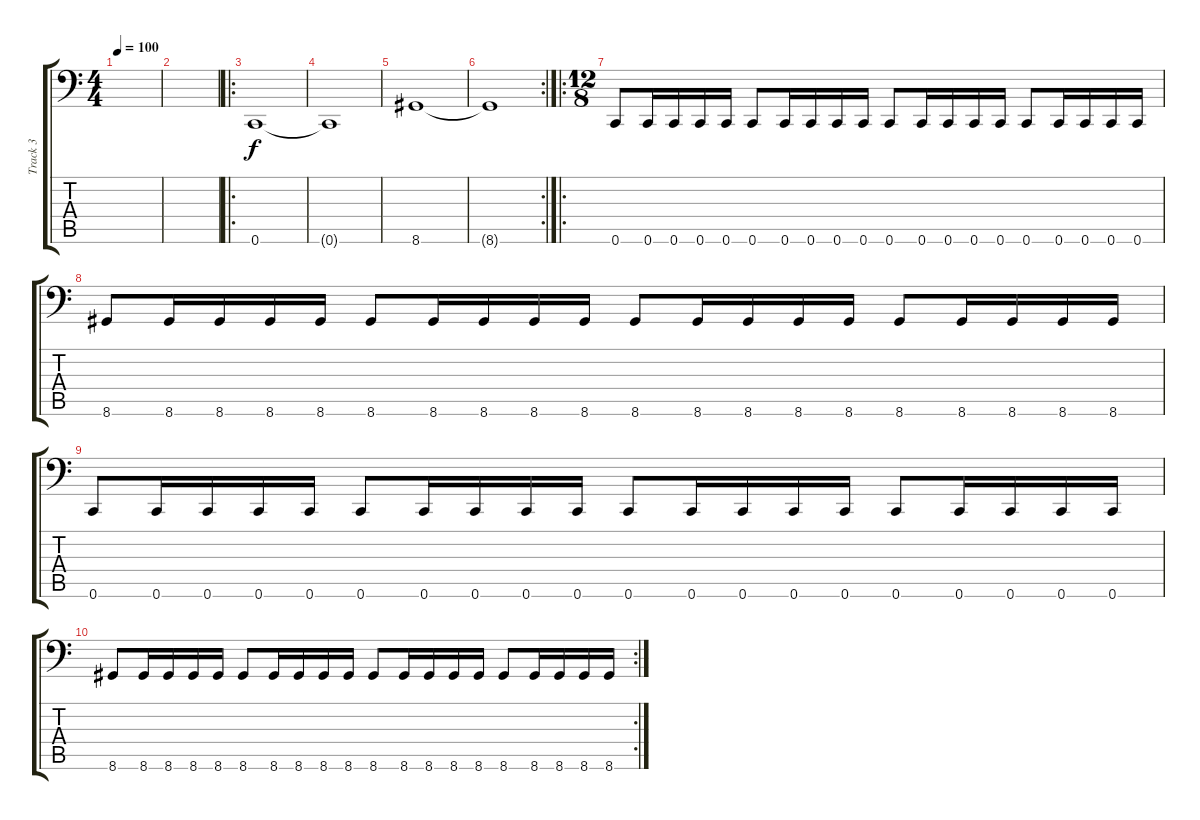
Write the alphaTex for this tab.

\track ("Track 3" "Track 3") {instrument electricbasspick}
\staff {score tabs}
\tuning (D3 A2 F2 C2 G1 C1) {hide}
\ts (4 4)
\tempo 100
\clef f4
\ks c
|
|
\ro
0.6.1 |
0.6{t}.1 |
8.6.1 |
\rc 2
8.6{t}.1 |
\ro
\ts (12 8)
0.6.8 0.6.16 0.6.16 0.6.16 0.6.16 0.6.8 0.6.16 0.6.16 0.6.16 0.6.16 0.6.8 0.6.16 0.6.16 0.6.16 0.6.16 0.6.8 0.6.16 0.6.16 0.6.16 0.6.16 |
8.6.8 8.6.16 8.6.16 8.6.16 8.6.16 8.6.8 8.6.16 8.6.16 8.6.16 8.6.16 8.6.8 8.6.16 8.6.16 8.6.16 8.6.16 8.6.8 8.6.16 8.6.16 8.6.16 8.6.16 |
0.6.8 0.6.16 0.6.16 0.6.16 0.6.16 0.6.8 0.6.16 0.6.16 0.6.16 0.6.16 0.6.8 0.6.16 0.6.16 0.6.16 0.6.16 0.6.8 0.6.16 0.6.16 0.6.16 0.6.16 |
\rc 2
8.6.8 8.6.16 8.6.16 8.6.16 8.6.16 8.6.8 8.6.16 8.6.16 8.6.16 8.6.16 8.6.8 8.6.16 8.6.16 8.6.16 8.6.16 8.6.8 8.6.16 8.6.16 8.6.16 8.6.16
